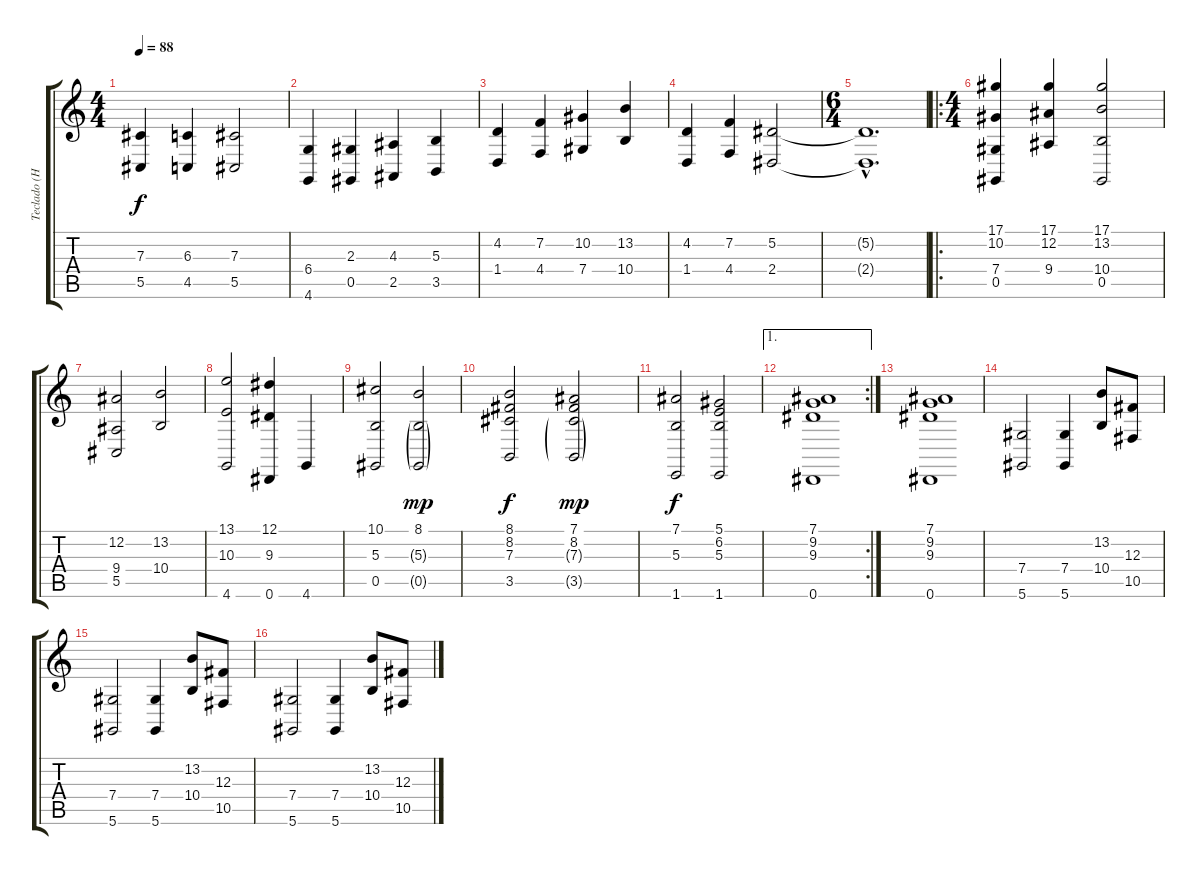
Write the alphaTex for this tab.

\track ("Teclado (Hugo Bistolfi)" "Teclado (H") {instrument synthstrings1}
\staff {score tabs}
\tuning (Eb4 Bb3 Gb3 Db3 Ab2 Eb2) {hide}
\ts (4 4)
\tempo 88
\clef g2
\ks c
(7.3 5.5).4{dy f instrument synthstrings1} (6.3 4.5).4 (7.3 5.5).2 |
(6.4 4.6).4 (2.3 0.5).4 (4.3 2.5).4 (5.3 3.5).4 |
(4.2 1.4).4 (7.2 4.4).4 (10.2 7.4).4 (13.2 10.4).4 |
(4.2 1.4).4 (7.2 4.4).4 (5.2 2.4).2 |
\ts (6 4)
(5.2{hac t} 2.4{hac t}).1{d} |
\ro
\ts (4 4)
(17.1 10.2 7.4 0.5).4 (17.1 12.2 9.4).4 (17.1 13.2 10.4 0.5).2 |
(12.2 9.4 5.5).2 (13.2 10.4).2 |
(13.1 10.3 4.6).2 (12.1 9.3 0.6).4 4.6.4 |
(10.1 5.3 0.5).2 (8.1 5.3{g} 0.5{g}).2{dy mp} |
(8.1 8.2 7.3 3.5).2{dy f} (7.1 8.2 7.3{g} 3.5{g}).2{dy mp} |
(7.1 5.3 1.6).2{dy f} (5.1 6.2 5.3 1.6).2 |
\ae 1
\rc 2
(7.1 9.2 9.3 0.6).1 |
(7.1 9.2 9.3 0.6).1 |
(7.4 5.6).2 (7.4 5.6).4 (13.2 10.4).8 (12.3 10.5).8 |
(7.4 5.6).2 (7.4 5.6).4 (13.2 10.4).8 (12.3 10.5).8 |
(7.4 5.6).2 (7.4 5.6).4 (13.2 10.4).8 (12.3 10.5).8
